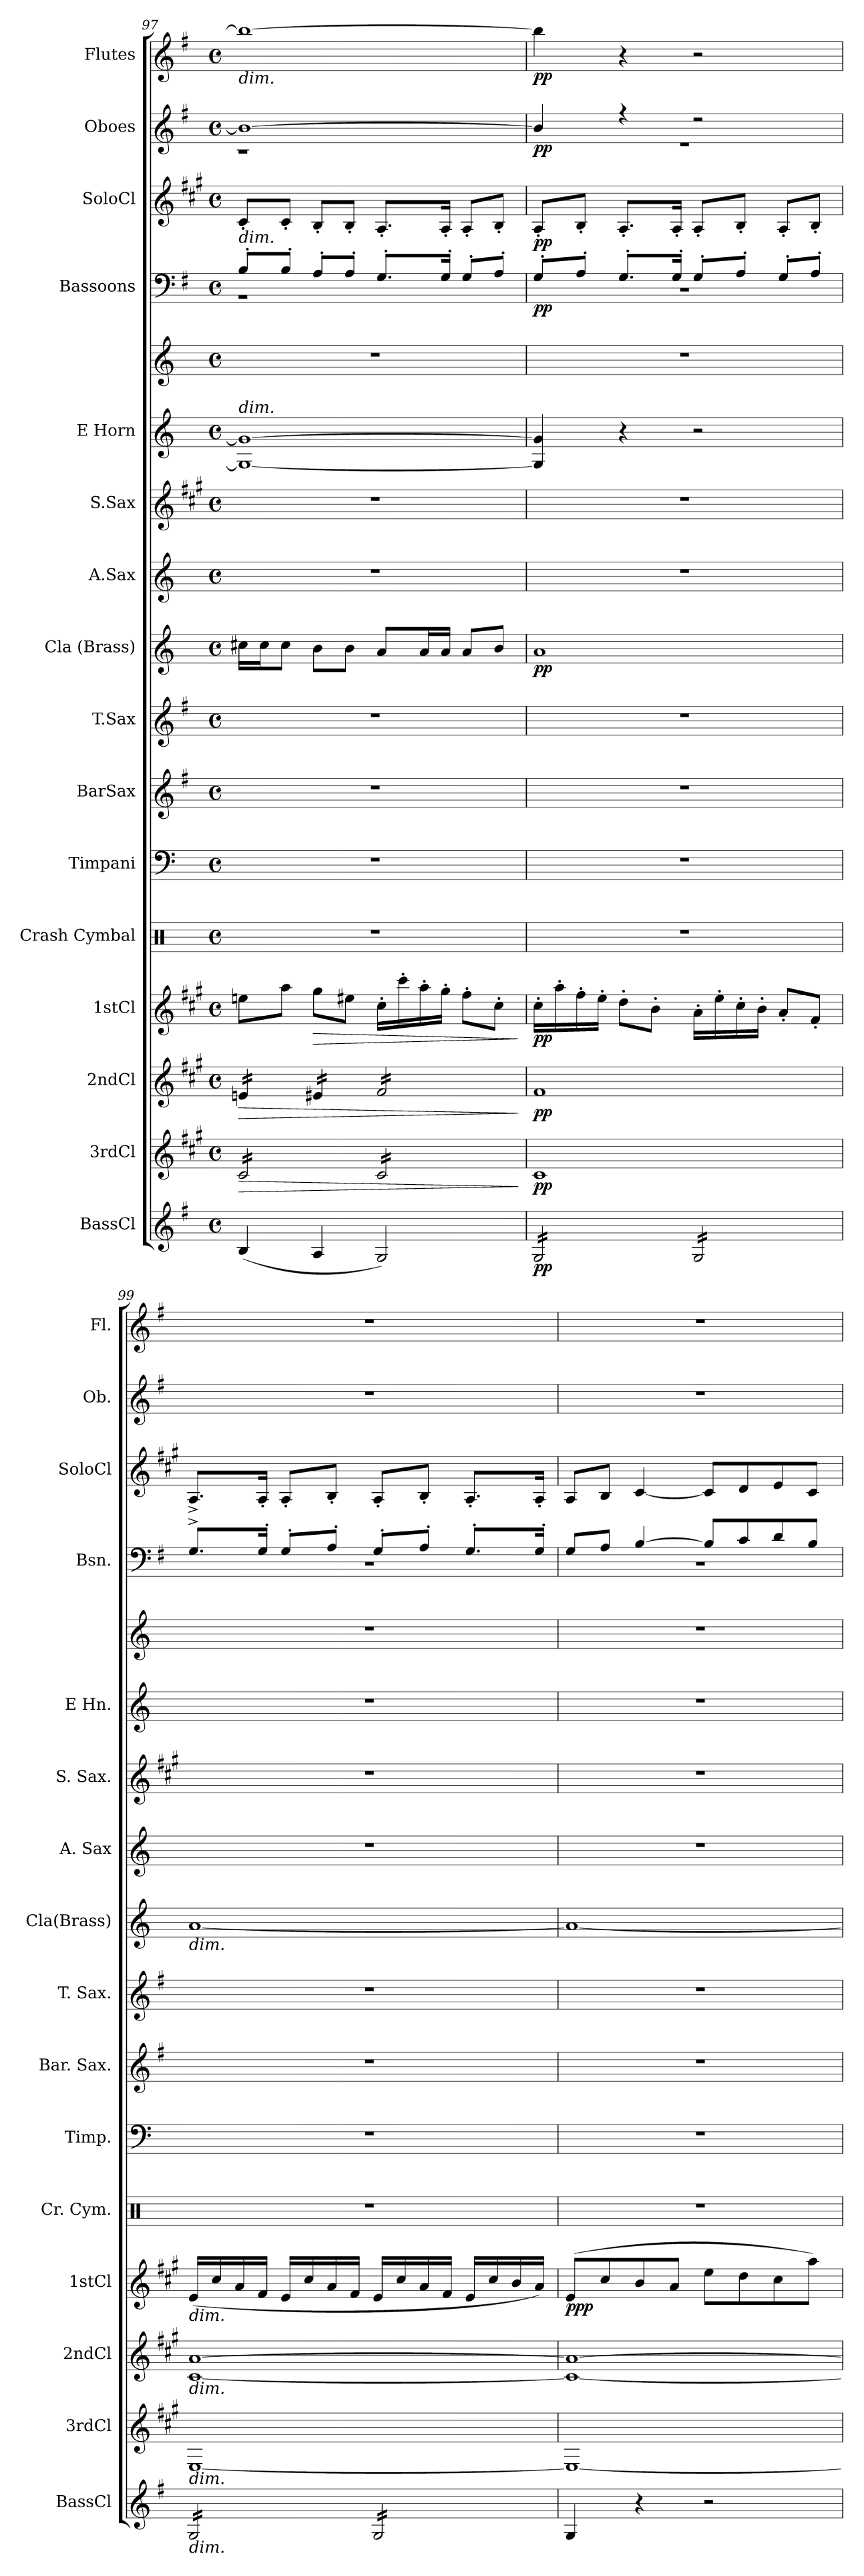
**kern	**dynam	**kern	**dynam	**kern	**dynam	**kern	**dynam	**kern	**kern	**kern	**kern	**kern	**dynam	**kern	**kern	**kern	**kern	**kern	**dynam	**kern	**dynam	**kern	**dynam	**kern	**dynam
*part16	*part16	*part15	*part15	*part14	*part14	*part13	*part13	*part12	*part11	*part10	*part9	*part8	*part8	*part7	*part6	*part5	*part5	*part4	*part4	*part3	*part3	*part2	*part2	*part1	*part1
*staff17	*staff17	*staff16	*staff16	*staff15	*staff15	*staff14	*staff14	*staff13	*staff12	*staff11	*staff10	*staff9	*staff9	*staff8	*staff7	*staff6	*staff5	*staff4	*staff4	*staff3	*staff3	*staff2	*staff2	*staff1	*staff1
*I"BassCl	*	*I"3rdCl	*	*I"2ndCl	*	*I"1stCl	*	*I"Crash Cymbal	*I"Timpani	*I"BarSax	*I"T.Sax	*I"Cla (Brass)	*	*I"A.Sax	*I"S.Sax	*I"E Horn	*	*I"Bassoons	*	*I"SoloCl	*	*I"Oboes	*	*I"Flutes	*
*I'BassCl	*	*I'3rdCl	*	*I'2ndCl	*	*I'1stCl	*	*I'Cr. Cym.	*I'Timp.	*I'Bar. Sax.	*I'T. Sax.	*I'Cla(Brass)	*	*I'A. Sax	*I'S. Sax.	*I'E Hn.	*	*I'Bsn.	*	*I'SoloCl	*	*I'Ob.	*	*I'Fl.	*
!!LO:PB:g=z
*clefG2	*	*clefG2	*	*clefG2	*	*clefG2	*	*clefX	*clefF4	*clefG2	*clefG2	*clefG2	*	*clefG2	*clefG2	*clefG2	*clefG2	*clefF4	*	*clefG2	*	*clefG2	*	*clefG2	*
*ITrd8c14	*	*ITrd1c2	*	*ITrd1c2	*	*ITrd1c2	*	*	*	*ITrd12c21	*ITrd8c14	*ITrd1c2	*	*ITrd5c9	*ITrd1c2	*ITrd5c8	*ITrd5c8	*	*	*ITrd1c2	*	*	*	*	*
*k[f#]	*	*k[f#]	*	*k[f#]	*	*k[f#]	*	*k[]	*k[]	*k[f#]	*k[f#]	*k[b-e-]	*	*k[b-e-a-]	*k[f#]	*k[f#c#g#d#]	*k[f#c#g#d#]	*k[f#]	*	*k[f#]	*	*k[f#]	*	*k[f#]	*
*M4/4	*	*M4/4	*	*M4/4	*	*M4/4	*	*M4/4	*M4/4	*M4/4	*M4/4	*M4/4	*	*M4/4	*M4/4	*M4/4	*M4/4	*M4/4	*	*M4/4	*	*M4/4	*	*M4/4	*
*met(c)	*	*met(c)	*	*met(c)	*	*met(c)	*	*met(c)	*met(c)	*met(c)	*met(c)	*met(c)	*	*met(c)	*met(c)	*met(c)	*met(c)	*met(c)	*	*met(c)	*	*met(c)	*	*met(c)	*
=97	=97	=97	=97	=97	=97	=97	=97	=97	=97	=97	=97	=97	=97	=97	=97	=97	=97	=97	=97	=97	=97	=97	=97	=97	=97
!	!	!	!	!	!	!	!	!	!	!	!	!	!	!	!	!	!	!	!	!	!	!	!	!LO:TX:b:i:t=dim.	!
!	!	!	!	!	!	!	!	!	!	!	!	!	!	!	!	!	!	!	!	!	!	!LO:TX:b:i:t=dim.	!	!	!
!	!	!	!	!	!	!	!	!	!	!	!	!	!	!	!	!	!	!	!	!LO:TX:b:i:t=dim.	!	!	!	!	!
!	!	!	!	!	!	!	!	!	!	!	!	!	!	!	!	!	!	!LO:TX:b:i:t=dim.	!	!	!	!	!	!	!
!	!	!	!	!	!	!	!	!	!	!	!	!	!	!	!	!LO:TX:a:i:t=dim.	!	!	!	!	!	!	!	!	!
!	!	!	!LO:HP:b	!	!LO:HP:b	!	!	!	!	!	!	!	!	!	!	!	!	!	!	!	!	!	!	!	!
*	*	*	*	*	*	*	*	*	*	*	*	*	*	*	*	*	*	*^	*	*	*	*^	*	*	*
*	*	*tremolo	*	*	*	*	*	*	*	*	*	*	*	*	*	*	*	*	*	*	*	*	*	*	*	*	*
*	*	*	*	*tremolo	*	*	*	*	*	*	*	*	*	*	*	*	*	*	*	*	*	*	*	*	*	*	*
(<4BB/	.	16B/LL	>	16dn/LL	>	8ddn\L	.	1r	1r	1r	1r	16bn\LL	.	1r	1r	1BB_ 1B_	1r	8B'/L	1r	.	8B'/L	.	1b_	1r	.	1bb_	.
.	.	16B/	.	16dn/	.	.	.	.	.	.	.	16b\J	.	.	.	.	.	.	.	.	.	.	.	.	.	.	.
.	.	16B/	.	16dn/	.	8gg\J	.	.	.	.	.	8b\J	.	.	.	.	.	8B'/J	.	.	8B'/J	.	.	.	.	.	.
.	.	16B/	.	16dn/JJ	.	.	.	.	.	.	.	.	.	.	.	.	.	.	.	.	.	.	.	.	.	.	.
!	!	!	!	!	!	!	!LO:HP:b	!	!	!	!	!	!	!	!	!	!	!	!	!	!	!	!	!	!	!	!
4AA/	.	16B/	.	16d#X/LL	.	8ff#\L	>	.	.	.	.	8a\L	.	.	.	.	.	8A'/L	.	.	8A'/L	.	.	.	.	.	.
.	.	16B/	.	16d#X/	.	.	.	.	.	.	.	.	.	.	.	.	.	.	.	.	.	.	.	.	.	.	.
.	.	16B/	.	16d#X/	.	8dd#X\J	.	.	.	.	.	8a\J	.	.	.	.	.	8A'/J	.	.	8A'/J	.	.	.	.	.	.
.	.	16B/JJ	.	16d#X/JJ	.	.	.	.	.	.	.	.	.	.	.	.	.	.	.	.	.	.	.	.	.	.	.
2GG/)	.	16B/LL	.	16e/LL	.	16b'\LL	.	.	.	.	.	8g/L	.	.	.	.	.	8.G'/L	.	.	8.G'/L	.	.	.	.	.	.
.	.	16B/	.	16e/	.	16bb'\	.	.	.	.	.	.	.	.	.	.	.	.	.	.	.	.	.	.	.	.	.
.	.	16B/	.	16e/	.	16gg'\	.	.	.	.	.	16g/L	.	.	.	.	.	.	.	.	.	.	.	.	.	.	.
.	.	16B/	.	16e/	.	16ff#'\JJ	.	.	.	.	.	16g/JJ	.	.	.	.	.	16G'/Jk	.	.	16G'/Jk	.	.	.	.	.	.
.	.	16B/	.	16e/	.	8ee'\L	.	.	.	.	.	8g/L	.	.	.	.	.	8G'/L	.	.	8G'/L	.	.	.	.	.	.
.	.	16B/	.	16e/	.	.	.	.	.	.	.	.	.	.	.	.	.	.	.	.	.	.	.	.	.	.	.
.	.	16B/	.	16e/	.	8b'\J	.	.	.	.	.	8a/J	.	.	.	.	.	8A'/J	.	.	8A'/J	.	.	.	.	.	.
.	.	16B/JJ	.	16e/JJ	.	.	.	.	.	.	.	.	.	.	.	.	.	.	.	.	.	.	.	.	.	.	.
*	*	*	*	*Xtremolo	*	*	*	*	*	*	*	*	*	*	*	*	*	*	*	*	*	*	*	*	*	*	*
*	*	*Xtremolo	*	*	*	*	*	*	*	*	*	*	*	*	*	*	*	*	*	*	*	*	*	*	*	*	*
*	*	*	*	*	*	*	*	*	*	*	*	*	*	*	*	*	*	*v	*v	*	*	*	*v	*v	*	*	*
.	.	.	]	.	]	.	]	.	.	.	.	.	.	.	.	.	.	.	.	.	.	.	.	.	.
=98	=98	=98	=98	=98	=98	=98	=98	=98	=98	=98	=98	=98	=98	=98	=98	=98	=98	=98	=98	=98	=98	=98	=98	=98	=98
*	*	*	*	*	*	*	*	*	*	*	*	*	*	*	*	*	*	*^	*	*	*	*^	*	*	*
!	!LO:DY:b	!	!LO:DY:b	!	!LO:DY:b	!	!LO:DY:b	!	!	!	!	!	!LO:DY:b	!	!	!	!	!	!	!LO:DY:b	!	!LO:DY:b	!	!	!LO:DY:b	!	!LO:DY:b
*tremolo	*	*	*	*	*	*	*	*	*	*	*	*	*	*	*	*	*	*	*	*	*	*	*	*	*	*	*
16GG/LL	pp	1B	pp	1e	pp	16b'\LL	pp	1r	1r	1r	1r	1g	pp	1r	1r	4BB/] 4B/]	1r	8G'/L	1r	pp	8G'/L	pp	4b/]	1r	pp	4bb\]	pp
16GG/	.	.	.	.	.	16gg'\	.	.	.	.	.	.	.	.	.	.	.	.	.	.	.	.	.	.	.	.	.
16GG/	.	.	.	.	.	16ee'\	.	.	.	.	.	.	.	.	.	.	.	8A'/J	.	.	8A'/J	.	.	.	.	.	.
16GG/	.	.	.	.	.	16dd'\JJ	.	.	.	.	.	.	.	.	.	.	.	.	.	.	.	.	.	.	.	.	.
16GG/	.	.	.	.	.	8cc'\L	.	.	.	.	.	.	.	.	.	4r	.	8.G'/L	.	.	8.G'/L	.	4r	.	.	4r	.
16GG/	.	.	.	.	.	.	.	.	.	.	.	.	.	.	.	.	.	.	.	.	.	.	.	.	.	.	.
16GG/	.	.	.	.	.	8a'\J	.	.	.	.	.	.	.	.	.	.	.	.	.	.	.	.	.	.	.	.	.
16GG/JJ	.	.	.	.	.	.	.	.	.	.	.	.	.	.	.	.	.	16G'/Jk	.	.	16G'/Jk	.	.	.	.	.	.
16GG/LL	.	.	.	.	.	16g'\LL	.	.	.	.	.	.	.	.	.	2r	.	8G'/L	.	.	8G'/L	.	2r	.	.	2r	.
16GG/	.	.	.	.	.	16dd'\	.	.	.	.	.	.	.	.	.	.	.	.	.	.	.	.	.	.	.	.	.
16GG/	.	.	.	.	.	16b'\	.	.	.	.	.	.	.	.	.	.	.	8A'/J	.	.	8A'/J	.	.	.	.	.	.
16GG/	.	.	.	.	.	16a'\JJ	.	.	.	.	.	.	.	.	.	.	.	.	.	.	.	.	.	.	.	.	.
16GG/	.	.	.	.	.	8g'/L	.	.	.	.	.	.	.	.	.	.	.	8G'/L	.	.	8G'/L	.	.	.	.	.	.
16GG/	.	.	.	.	.	.	.	.	.	.	.	.	.	.	.	.	.	.	.	.	.	.	.	.	.	.	.
16GG/	.	.	.	.	.	8e'/J	.	.	.	.	.	.	.	.	.	.	.	8A'/J	.	.	8A'/J	.	.	.	.	.	.
16GG/JJ	.	.	.	.	.	.	.	.	.	.	.	.	.	.	.	.	.	.	.	.	.	.	.	.	.	.	.
*	*	*	*	*	*	*	*	*	*	*	*	*	*	*	*	*	*	*	*	*	*	*	*v	*v	*	*	*
=99	=99	=99	=99	=99	=99	=99	=99	=99	=99	=99	=99	=99	=99	=99	=99	=99	=99	=99	=99	=99	=99	=99	=99	=99	=99	=99
*	*	*	*	*^	*	*	*	*	*	*	*	*	*	*	*	*	*	*	*	*	*	*	*	*	*	*
!	!	!	!	!	!	!	!	!	!	!	!	!	!LO:TX:b:i:t=dim.	!	!	!	!	!	!	!	!	!	!	!	!	!	!
!	!	!	!	!	!	!	!LO:TX:b:i:t=dim.	!	!	!	!	!	!	!	!	!	!	!	!	!	!	!	!	!	!	!	!
!	!	!	!	!LO:TX:b:i:t=dim.	!	!	!	!	!	!	!	!	!	!	!	!	!	!	!	!	!	!	!	!	!	!	!
!	!	!LO:TX:b:i:t=dim.	!	!	!	!	!	!	!	!	!	!	!	!	!	!	!	!	!	!	!	!	!	!	!	!	!
!LO:TX:b:i:t=dim.	!	!	!	!	!	!	!	!	!	!	!	!	!	!	!	!	!	!	!	!	!	!	!	!	!	!	!
16GG/LL	.	[1D	.	[1g	[1B	.	(<16d/LL	.	1r	1r	1r	1r	[1g	.	1r	1r	1r	1r	8.G^/L	1r	.	8.G^/L	.	1r	.	1r	.
16GG/	.	.	.	.	.	.	16b/	.	.	.	.	.	.	.	.	.	.	.	.	.	.	.	.	.	.	.	.
16GG/	.	.	.	.	.	.	16g/	.	.	.	.	.	.	.	.	.	.	.	.	.	.	.	.	.	.	.	.
16GG/	.	.	.	.	.	.	16e/JJ	.	.	.	.	.	.	.	.	.	.	.	16G'/Jk	.	.	16G'/Jk	.	.	.	.	.
16GG/	.	.	.	.	.	.	16d/LL	.	.	.	.	.	.	.	.	.	.	.	8G'/L	.	.	8G'/L	.	.	.	.	.
16GG/	.	.	.	.	.	.	16b/	.	.	.	.	.	.	.	.	.	.	.	.	.	.	.	.	.	.	.	.
16GG/	.	.	.	.	.	.	16g/	.	.	.	.	.	.	.	.	.	.	.	8A'/J	.	.	8A'/J	.	.	.	.	.
16GG/JJ	.	.	.	.	.	.	16e/JJ	.	.	.	.	.	.	.	.	.	.	.	.	.	.	.	.	.	.	.	.
16GG/LL	.	.	.	.	.	.	16d/LL	.	.	.	.	.	.	.	.	.	.	.	8G'/L	.	.	8G'/L	.	.	.	.	.
16GG/	.	.	.	.	.	.	16b/	.	.	.	.	.	.	.	.	.	.	.	.	.	.	.	.	.	.	.	.
16GG/	.	.	.	.	.	.	16g/	.	.	.	.	.	.	.	.	.	.	.	8A'/J	.	.	8A'/J	.	.	.	.	.
16GG/	.	.	.	.	.	.	16e/JJ	.	.	.	.	.	.	.	.	.	.	.	.	.	.	.	.	.	.	.	.
16GG/	.	.	.	.	.	.	16d/LL	.	.	.	.	.	.	.	.	.	.	.	8.G'/L	.	.	8.G'/L	.	.	.	.	.
16GG/	.	.	.	.	.	.	16b/	.	.	.	.	.	.	.	.	.	.	.	.	.	.	.	.	.	.	.	.
16GG/	.	.	.	.	.	.	16a/	.	.	.	.	.	.	.	.	.	.	.	.	.	.	.	.	.	.	.	.
16GG/JJ	.	.	.	.	.	.	16g/JJ)	.	.	.	.	.	.	.	.	.	.	.	16G'/Jk	.	.	16G'/Jk	.	.	.	.	.
*Xtremolo	*	*	*	*	*	*	*	*	*	*	*	*	*	*	*	*	*	*	*	*	*	*	*	*	*	*	*
=100	=100	=100	=100	=100	=100	=100	=100	=100	=100	=100	=100	=100	=100	=100	=100	=100	=100	=100	=100	=100	=100	=100	=100	=100	=100	=100	=100
!	!	!	!	!	!	!	!	!LO:DY:b	!	!	!	!	!	!	!	!	!	!	!	!	!	!	!	!	!	!	!
4GG/	.	1D_	.	1g_	1B_	.	(>8d/L	ppp	1r	1r	1r	1r	1g_	.	1r	1r	1r	1r	8G/L	1r	.	8G/L	.	1r	.	1r	.
.	.	.	.	.	.	.	8b/	.	.	.	.	.	.	.	.	.	.	.	8A/J	.	.	8A/J	.	.	.	.	.
4r	.	.	.	.	.	.	8a/	.	.	.	.	.	.	.	.	.	.	.	[4B/	.	.	[4B/	.	.	.	.	.
.	.	.	.	.	.	.	8g/J	.	.	.	.	.	.	.	.	.	.	.	.	.	.	.	.	.	.	.	.
2r	.	.	.	.	.	.	8dd\L	.	.	.	.	.	.	.	.	.	.	.	8B/L]	.	.	8B/L]	.	.	.	.	.
.	.	.	.	.	.	.	8cc\	.	.	.	.	.	.	.	.	.	.	.	8c/	.	.	8c/	.	.	.	.	.
.	.	.	.	.	.	.	8b\	.	.	.	.	.	.	.	.	.	.	.	8d/	.	.	8d/	.	.	.	.	.
.	.	.	.	.	.	.	8gg\J)	.	.	.	.	.	.	.	.	.	.	.	8B/J	.	.	8B/J	.	.	.	.	.
*	*	*	*	*v	*v	*	*	*	*	*	*	*	*	*	*	*	*	*	*v	*v	*	*	*	*	*	*	*
=	=	=	=	=	=	=	=	=	=	=	=	=	=	=	=	=	=	=	=	=	=	=	=	=	=
*-	*-	*-	*-	*-	*-	*-	*-	*-	*-	*-	*-	*-	*-	*-	*-	*-	*-	*-	*-	*-	*-	*-	*-	*-	*-
